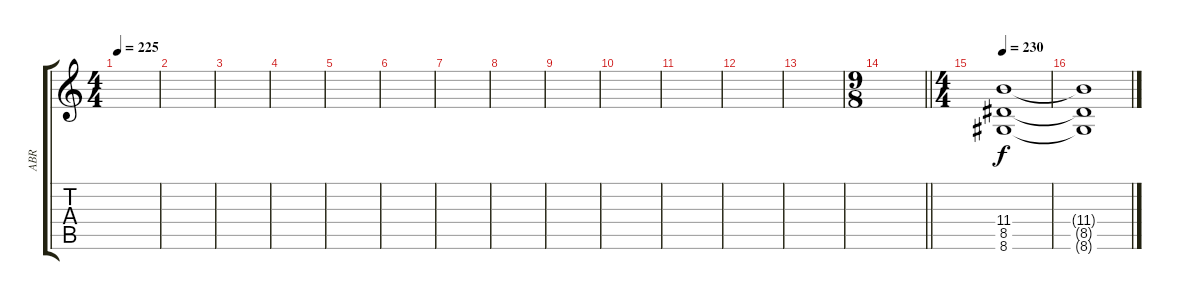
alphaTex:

\track ("ABR" "ABR") {instrument distortionguitar}
\staff {score tabs}
\tuning (D4 A3 F3 C3 G2 C2) {hide}
\ts (4 4)
\tempo 225
\clef g2
\ks c
|
|
|
|
|
|
|
|
|
|
|
|
|
\ts (9 8)
\barLineRight lightlight
|
\ts (4 4)
\tempo 230
(11.4 8.5 8.6).1{volume 11 balance 1} |
(11.4{t} 8.5{t} 8.6{t}).1
